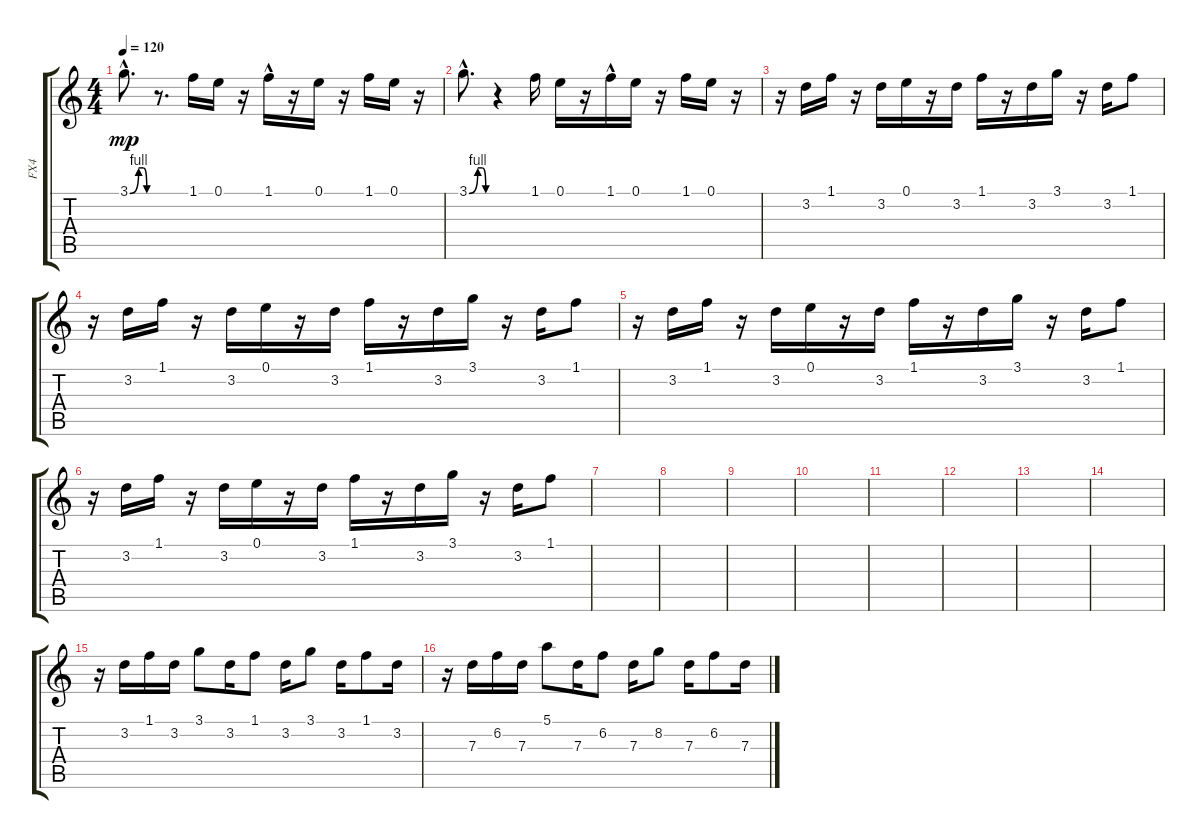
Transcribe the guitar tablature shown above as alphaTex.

\track ("FX4" "FX4") {instrument electricguitarclean}
\staff {score tabs}
\tuning (E4 B3 G3 D3 A2 E2) {hide}
\ts (4 4)
\tempo 120
\clef g2
\ks c
3.1{be (custom 0 0 26 4 39 4 50 0 60 0) hac}.8{d dy mp} r.8{d} 1.1.16 0.1.16 r.16 1.1{hac}.16 r.16 0.1.16 r.16 1.1.16 0.1.16 r.16 |
3.1{be (custom 0 0 26 4 39 4 50 0 60 0) hac}.8{d} r.4 1.1.16 0.1.16 r.16 1.1{hac}.16 0.1.16 r.16 1.1.16 0.1.16 r.16 |
r.16 3.2.16 1.1.16 r.16 3.2.16 0.1.16 r.16 3.2.16 1.1.16 r.16 3.2.16 3.1.16 r.16 3.2.16 1.1.8 |
r.16 3.2.16 1.1.16 r.16 3.2.16 0.1.16 r.16 3.2.16 1.1.16 r.16 3.2.16 3.1.16 r.16 3.2.16 1.1.8 |
r.16 3.2.16 1.1.16 r.16 3.2.16 0.1.16 r.16 3.2.16 1.1.16 r.16 3.2.16 3.1.16 r.16 3.2.16 1.1.8 |
r.16 3.2.16 1.1.16 r.16 3.2.16 0.1.16 r.16 3.2.16 1.1.16 r.16 3.2.16 3.1.16 r.16 3.2.16 1.1.8 |
|
|
|
|
|
|
|
|
r.16 3.2.16 1.1.16 3.2.16 3.1.8 3.2.16 1.1.8 3.2.16 3.1.8 3.2.16 1.1.8 3.2.16 |
r.16 7.3.16 6.2.16 7.3.16 5.1.8 7.3.16 6.2.8 7.3.16 8.2.8 7.3.16 6.2.8 7.3.16
